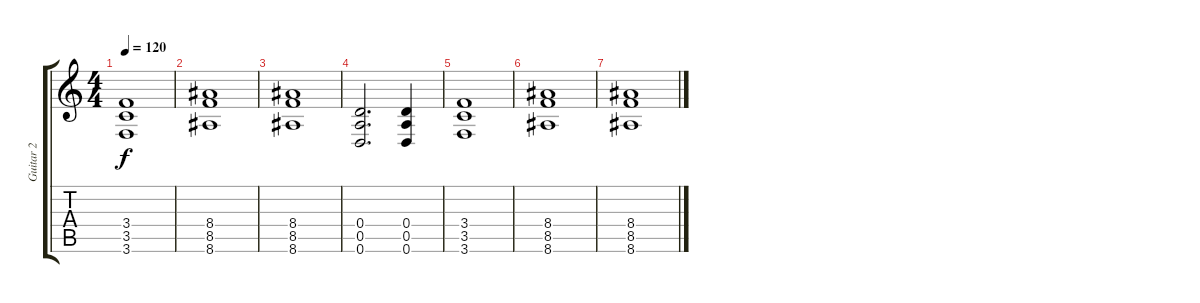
\track ("Guitar 2" "Guitar 2") {instrument distortionguitar}
\staff {score tabs}
\tuning (E4 B3 G3 D3 A2 D2) {hide}
\ts (4 4)
\tempo 120
\clef g2
\ks c
(3.4 3.5 3.6).1{dy f} |
(8.4 8.5 8.6).1 |
(8.4 8.5 8.6).1 |
(0.4 0.5 0.6).2{d} (0.4 0.5 0.6).4 |
(3.4 3.5 3.6).1 |
(8.4 8.5 8.6).1 |
(8.4 8.5 8.6).1
